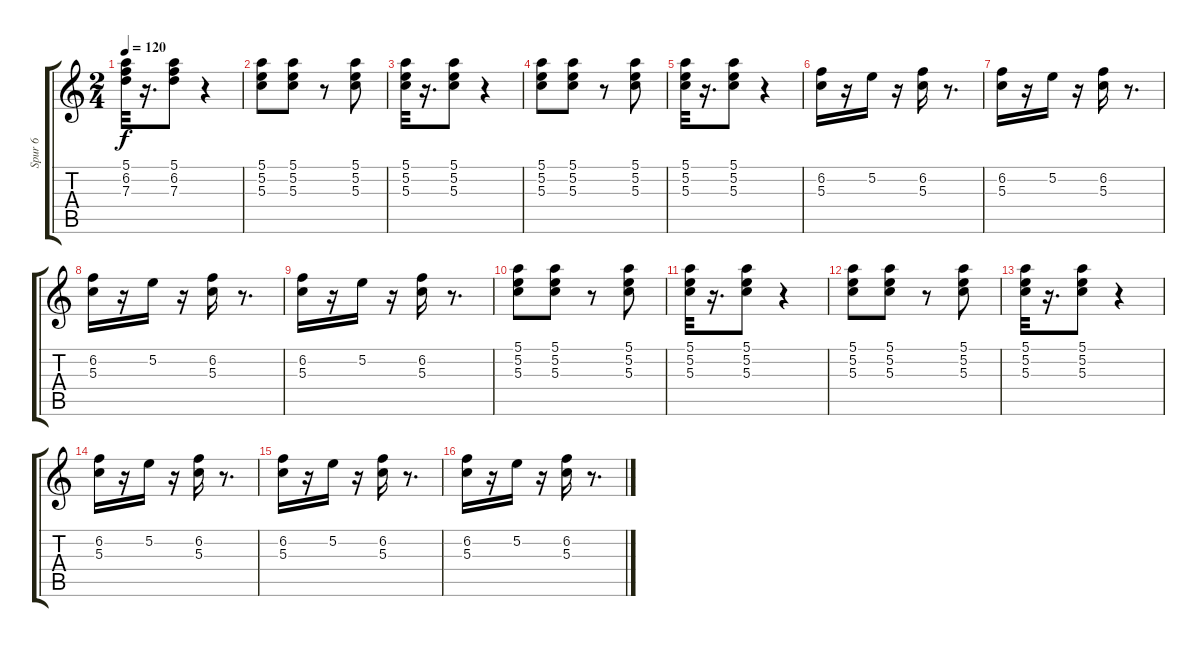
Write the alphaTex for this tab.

\track ("Spur 6" "Spur 6") {instrument acousticguitarsteel}
\staff {score tabs}
\tuning (E4 B3 G3 D3 A2 E2) {hide}
\ts (2 4)
\tempo 120
\clef g2
\ks c
(5.1 6.2 7.3).32{dy f} r.16{d} (5.1 6.2 7.3).8 r.4 |
(5.1 5.2 5.3).8 (5.1 5.2 5.3).8 r.8 (5.1 5.2 5.3).8 |
(5.1 5.2 5.3).32 r.16{d} (5.1 5.2 5.3).8 r.4 |
(5.1 5.2 5.3).8 (5.1 5.2 5.3).8 r.8 (5.1 5.2 5.3).8 |
(5.1 5.2 5.3).32 r.16{d} (5.1 5.2 5.3).8 r.4 |
(6.2 5.3).16 r.16 5.2.16 r.16 (6.2 5.3).16 r.8{d} |
(6.2 5.3).16 r.16 5.2.16 r.16 (6.2 5.3).16 r.8{d} |
(6.2 5.3).16 r.16 5.2.16 r.16 (6.2 5.3).16 r.8{d} |
(6.2 5.3).16 r.16 5.2.16 r.16 (6.2 5.3).16 r.8{d} |
(5.1 5.2 5.3).8 (5.1 5.2 5.3).8 r.8 (5.1 5.2 5.3).8 |
(5.1 5.2 5.3).32 r.16{d} (5.1 5.2 5.3).8 r.4 |
(5.1 5.2 5.3).8 (5.1 5.2 5.3).8 r.8 (5.1 5.2 5.3).8 |
(5.1 5.2 5.3).32 r.16{d} (5.1 5.2 5.3).8 r.4 |
(6.2 5.3).16 r.16 5.2.16 r.16 (6.2 5.3).16 r.8{d} |
(6.2 5.3).16 r.16 5.2.16 r.16 (6.2 5.3).16 r.8{d} |
(6.2 5.3).16 r.16 5.2.16 r.16 (6.2 5.3).16 r.8{d}
